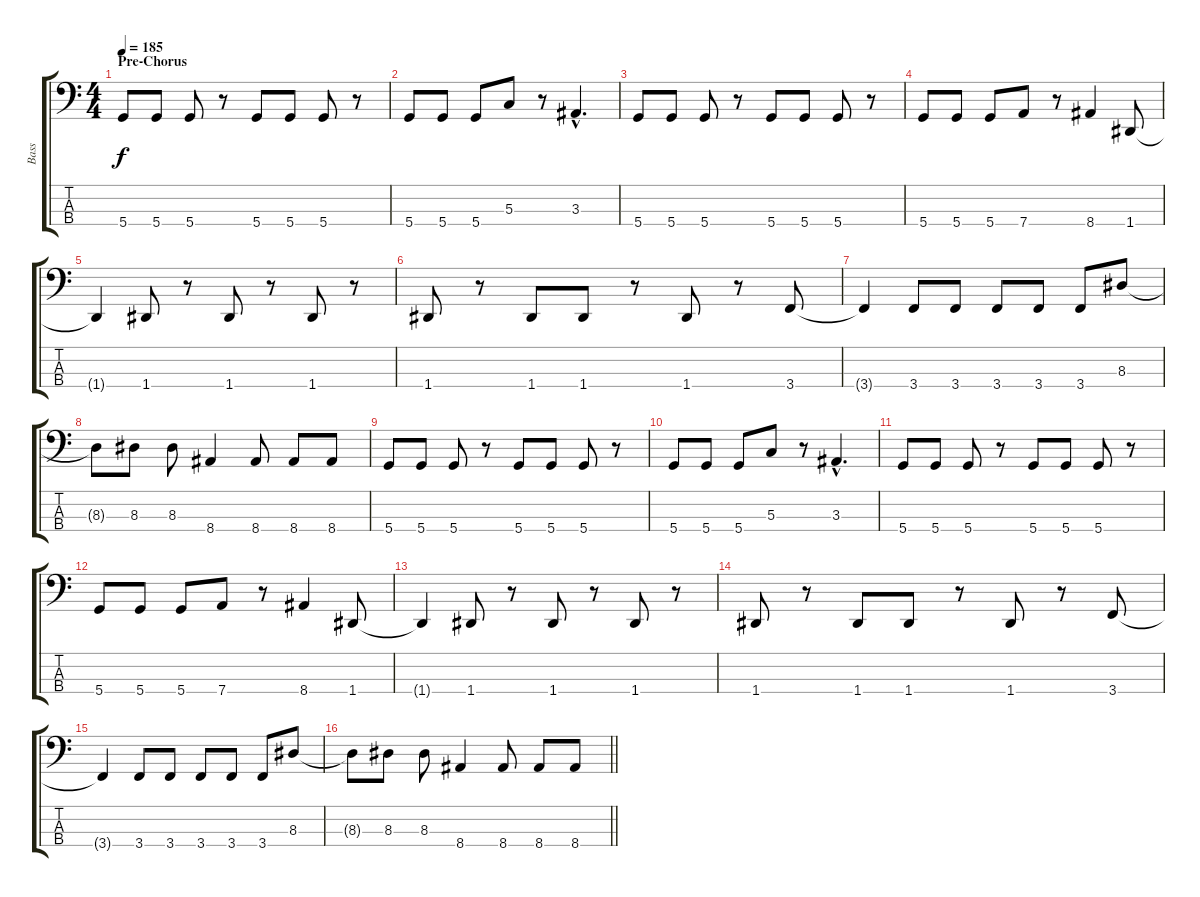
\track ("Bass" "Bass") {instrument electricbasspick}
\staff {score tabs}
\tuning (F2 C2 G1 D1) {hide}
\ts (4 4)
\section ("" "Pre-Chorus")
\tempo 185
\clef f4
\ks c
5.4.8{dy f} 5.4.8 5.4.8 r.8 5.4.8 5.4.8 5.4.8 r.8 |
5.4.8 5.4.8 5.4.8 5.3.8 r.8 3.3{hac}.4{d} |
5.4.8 5.4.8 5.4.8 r.8 5.4.8 5.4.8 5.4.8 r.8 |
5.4.8 5.4.8 5.4.8 7.4.8 r.8 8.4.4 1.4.8 |
1.4{t}.4 1.4.8 r.8 1.4.8 r.8 1.4.8 r.8 |
1.4.8 r.8 1.4.8 1.4.8 r.8 1.4.8 r.8 3.4.8 |
3.4{t}.4 3.4.8 3.4.8 3.4.8 3.4.8 3.4.8 8.3.8 |
8.3{t}.8 8.3.8 8.3.8 8.4.4 8.4.8 8.4.8 8.4.8 |
5.4.8 5.4.8 5.4.8 r.8 5.4.8 5.4.8 5.4.8 r.8 |
5.4.8 5.4.8 5.4.8 5.3.8 r.8 3.3{hac}.4{d} |
5.4.8 5.4.8 5.4.8 r.8 5.4.8 5.4.8 5.4.8 r.8 |
5.4.8 5.4.8 5.4.8 7.4.8 r.8 8.4.4 1.4.8 |
1.4{t}.4 1.4.8 r.8 1.4.8 r.8 1.4.8 r.8 |
1.4.8 r.8 1.4.8 1.4.8 r.8 1.4.8 r.8 3.4.8 |
3.4{t}.4 3.4.8 3.4.8 3.4.8 3.4.8 3.4.8 8.3.8 |
\barLineRight lightlight
8.3{t}.8 8.3.8 8.3.8 8.4.4 8.4.8 8.4.8 8.4.8
